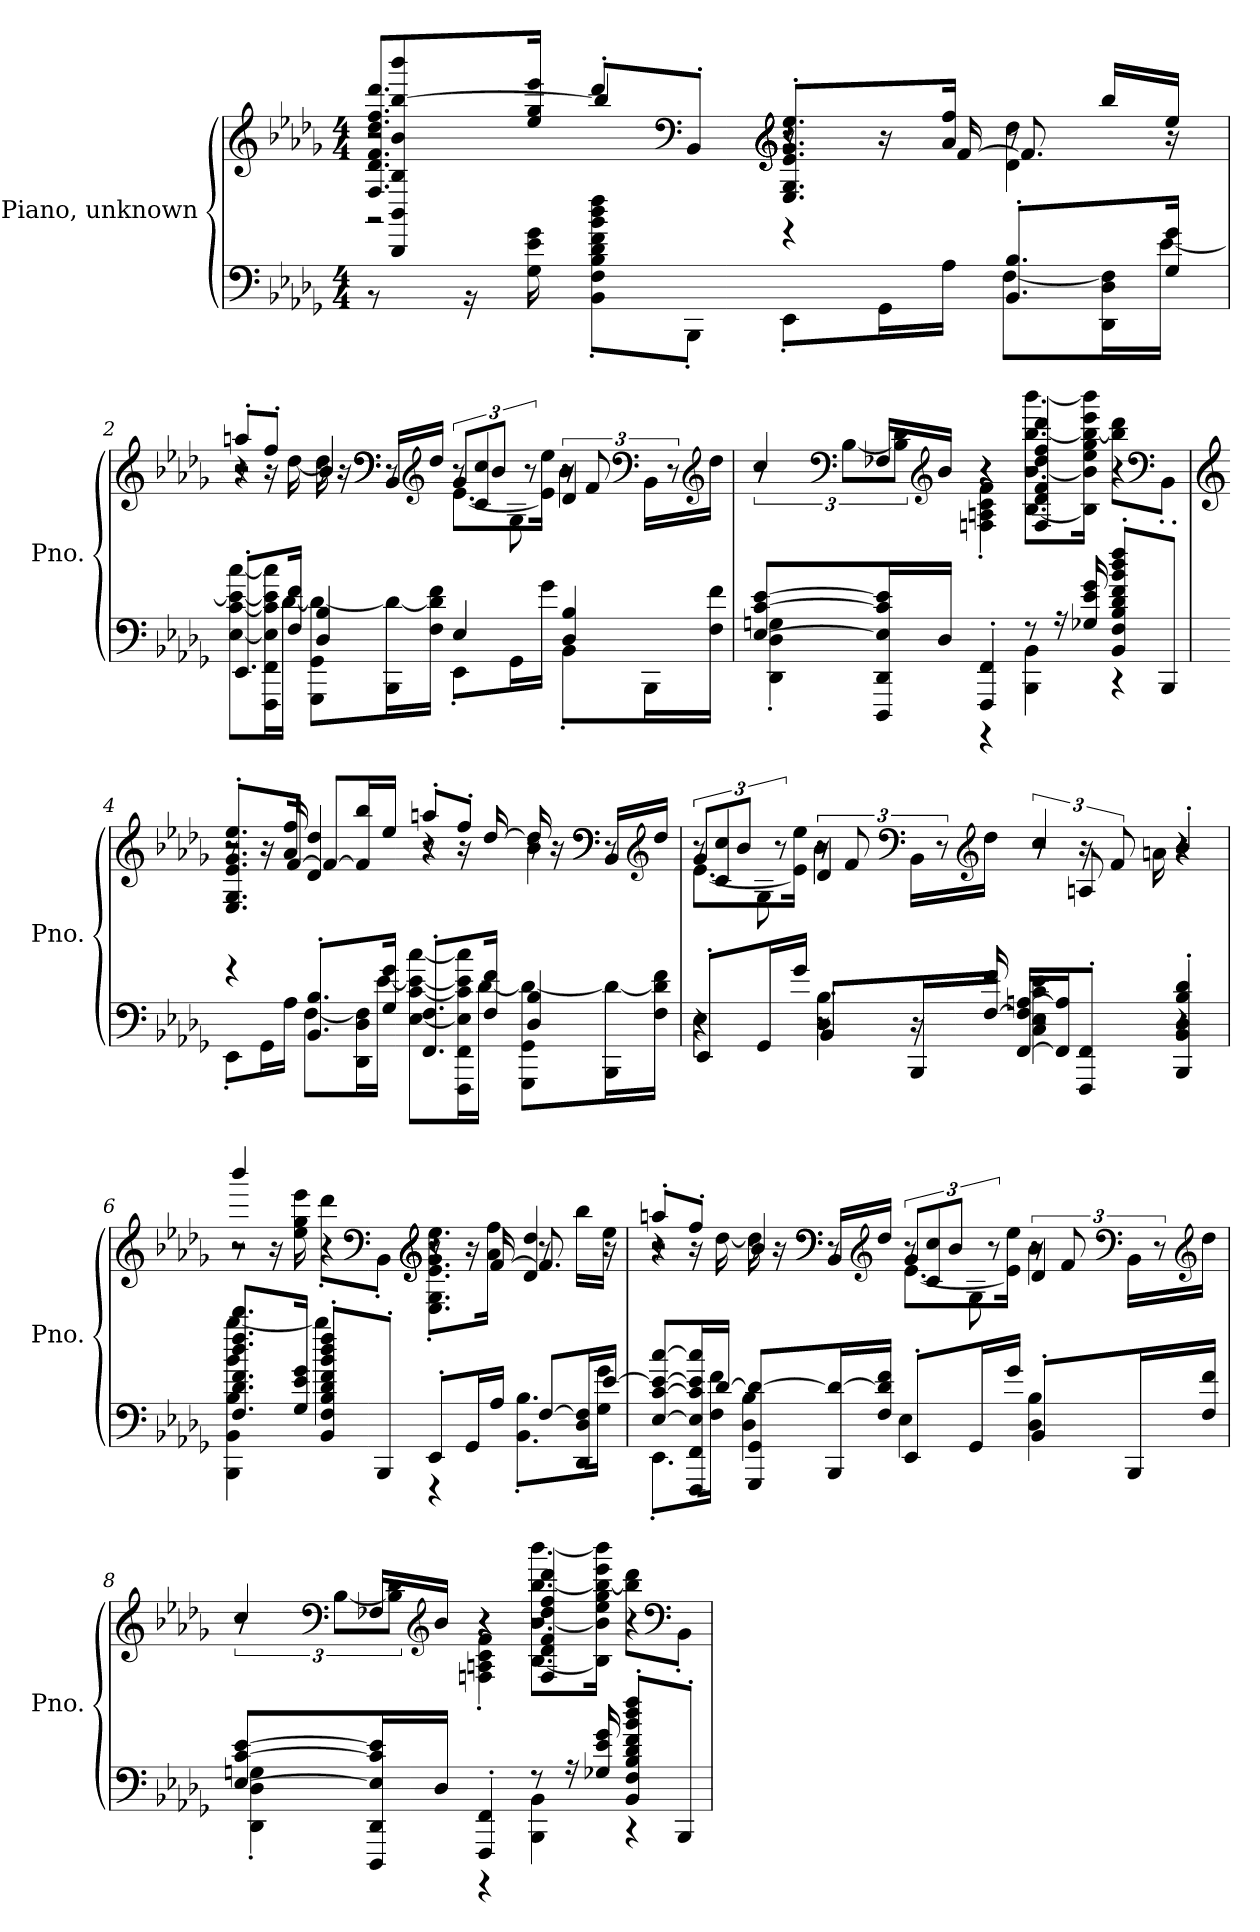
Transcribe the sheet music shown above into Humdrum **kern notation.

**kern	**kern
*part1	*part1
*staff2	*staff1
*I"Piano, unknown	*
*I'Pno.	*
*clefF4	*clefG2
*k[b-e-a-d-g-]	*k[b-e-a-d-g-]
*M4/4	*M4/4
*MM120	*MM120
=1	=1
*^	*^
*	*	*	*^
2r	8r	8.F/ 8.d-/ 8.f/ 8.dd-/ 8.ff/ 8.ddd-/L	2r	4BBB-/ 4BB-/ 4B-/ 4b-/ [4bb-/ 4bbb-/
.	16r	.	.	.
.	16G-\ 16e-\ 16g-\	16ee-/ 16gg-/ 16eee-/Jk	.	.
.	8BB-\' 8F\' 8B-\' 8d-\' 8f\' 8b-\' 8dd-\' 8ff\'L	8ddd-'/L	.	4bb-/]
*	*	*clefF4	*	*
.	8BBB-'\J	8BB-'/J	.	.
*	*	*clefG2	*	*
4r	8EE-'\L	8.E-/' 8.G-/' 8.e-/' 8.g-/' 8.ee-/'L	4r	8r
.	16GG-\L	.	.	16r
.	16A-\JJ	16a-/ 16ff/Jk	.	[16f/
8.BB-/' 8.B-/'L	[8F\L	8r	4d-\ 4dd-\	8.f/]
.	16DD-\ 16D-\ 16F\]L	16bb-/LL	.	.
16G-/ 16g-/Jk	[16e-\JJ	16ee-/JJ	.	16r
!!LO:LB:g=z
=2	=2	=2	=2	=2
*	*	*	*	*^
8.EE-'/L	[8E-\ [8c\ 8e-\_ [8cc\L	8aan'/L	8r	4r	2r
.	16FFF\ 16FF\ 16E-\] 16c\] 16e-\] 16cc\]L	8ff'/J	16r	.	.
16F/ 16f/Jk	[16d-\JJ	.	[16dd-\	.	.
4D-/ 4B-/	8GGG-\ 8GG-\ 8d-\_L	8r	16dd-\]	4b-/	.
.	.	.	16r	.	.
*	*	*clefF4	*	*	*
.	16BBB-\ 16d-\_L	16BB-/LL	8r	.	.
*	*	*clefG2	*	*	*
.	16F\ 16d-\] 16f\JJ	16dd-/JJ	.	.	.
4E-/	8EE-'\L	12g-/L	[8.e-\L	4c/ 4cc/	8r
.	.	12b-/J	.	.	.
.	16GG-\L	.	.	.	8G-\
.	.	12r	.	.	.
.	16g-\JJ	.	16e-\] 16ee-\Jk	.	.
4D-/ 4B-/	8BB-'\L	12r	8r	4d-/	4b-\
.	.	12f/	.	.	.
*	*	*clefF4	*	*	*
.	16BBB-\L	.	16BB-\LL	.	.
.	.	12r	.	.	.
*	*	*clefG2	*	*	*
.	16F\ 16f\JJ	.	16dd-\JJ	.	.
*	*	*	*	*v	*v
!!LO:LB:g=z
=3	=3	=3	=3	=3
[8E-/ [8c/ [8e-/L	4DD-\' 4D-\' 4Gn\'	4cc/	12r	8r
*	*	*clefF4	*	*
.	.	.	[12B-\L	.
16DDD-/ 16DD-/ 16E-/] 16c/] 16e-/]L	.	.	.	16F-X/LL
.	.	.	12B-\] 12d-\J	.
*	*	*clefG2	*	*
16D-/JJ	.	.	.	16b-/JJ
4FFF/' 4FF/'	4r	4r	4Fn\' 4An\' 4c\' 4f\'	4r
8r	4BBB-\ 4BB-\	2r	[8.B-\ [8.b-\ [8.bb-\ [8.bbb-\L	4F/ 4d-/ 4f/ 4dd-/ 4ff/ 4ddd-/
16r	.	.	.	.
16G-X/ 16e-/ 16g-/	.	.	16B-\] 16b-\] 16ee-\ 16gg-\ 16bb-\_ 16eee-\ 16bbb-\]Jk	.
8BB-/' 8F/' 8B-/' 8d-/' 8f/' 8b-/' 8dd-/' 8ff/'L	4r	.	8bb-\] 8ddd-\L	4r
*	*	*clefF4	*	*
8BBB-'/J	.	.	8BB-'\J	.
!!LO:LB:g=z	!!	!!
=4	=4	=4	=4	=4
*	*	*clefG2	*	*
4r	8EE-'\L	8r	2r	8.E-/' 8.G-/' 8.e-/' 8.g-/' 8.ee-/'L
.	16GG-\L	16r	.	.
.	16A-\JJ	16a-/ 16ff/	.	[16f/Jk
8.BB-/' 8.B-/'L	[8F\L	4d-/ 4dd-/	.	8f/L_
.	16DD-\ 16D-\ 16F\]L	.	.	16f/] 16bb-/L
16G-/ 16g-/Jk	[16e-\JJ	.	.	16ee-/JJ
8.FF/' 8.F/'L	[8E-\ [8c\ 8e-\_ [8cc\L	8r	4r	8aan'/L
.	16FFF\ 16FF\ 16E-\] 16c\] 16e-\] 16cc\]L	16r	.	8ff'/J
16F/ 16f/Jk	[16d-\JJ	[16dd-/	.	.
4D-/ 4B-/	8GGG-\ 8GG-\ 8d-\_L	16dd-/]	4b-\	8r
.	.	16r	.	.
*	*	*clefF4	*	*
.	16BBB-\ 16d-\_L	8r	.	16BB-/LL
*	*	*clefG2	*	*
.	16F\ 16d-\] 16f\JJ	.	.	16dd-/JJ
!!LO:LB:g=z
=5	=5	=5	=5	=5
*	*^	*	*	*^
4r	4E-\	8EE-'/L	12g-/L	[8.e-\L	4c/ 4cc/	8r
.	.	.	12b-/J	.	.	.
.	.	16GG-/L	.	.	.	8G-\
.	.	.	12r	.	.	.
.	.	16g-/JJ	.	16e-\] 16ee-\Jk	.	.
8r	4D-\ 4B-\	8BB-'/L	12r	8r	4d-/	4b-\
.	.	.	12f/	.	.	.
*	*	*	*clefF4	*	*	*
16r	.	16BBB-/L	.	16BB-\LL	.	.
.	.	.	12r	.	.	.
*	*	*	*clefG2	*	*	*
16f/	.	[16F/JJ	.	16dd-\JJ	.	.
2r	4C\ 4E-\ 4c\ 4e-\	[16FF/ 16F/] [16An/LL	6cc/	8r	8r	2r
.	.	16FF/] 16A/]J	.	.	.	.
.	.	8FFF/' 8FF/'J	.	16r	8An/	.
.	.	.	12f/	.	.	.
.	.	.	.	16an\	.	.
.	4r	4BBB-/' 4BB-/' 4D-/' 4B-/' 4d-/'	4b-'/	4r	4r	.
*	*v	*v	*	*	*	*
*	*	*	*	*v	*v
!!LO:LB:g=z
=6	=6	=6	=6	=6
8.F/ 8.d-/ 8.f/ 8.dd-/ 8.ff/ 8.ddd-/L	4BBB-\ 4BB-\ 4B-\ 4b-\ [4bb-\	4bbb-/	8r	2r
.	.	.	16r	.
16G-/ 16e-/ 16g-/Jk	.	.	16ee-\ 16gg-\ 16eee-\	.
8BB-/' 8F/' 8B-/' 8d-/' 8f/' 8b-/' 8dd-/' 8ff/'L	4bb-\]	4r	8ddd-'\L	.
*	*	*clefF4	*	*
8BBB-'/J	.	.	8BB-'\J	.
*	*	*clefG2	*	*
8EE-'/L	4r	8r	8.E-\' 8.G-\' 8.e-\' 8.g-\' 8.ee-\'L	4r
16GG-/L	.	16r	.	.
16A-/JJ	.	[16f/	16a-\ 16ff\Jk	.
[8F/L	8.BB-\' 8.B-\'L	8.f/]	8r	4d-/ 4dd-/
16DD-/ 16D-/ 16F/]L	.	.	16bb-\LL	.
[16e-/JJ	16G-\ 16g-\Jk	16r	16ee-\JJ	.
!!LO:PB:g=z
=7	=7	=7	=7	=7
*	*	*	*	*^
[8E-/ [8c/ 8e-/_ [8cc/L	8.EE-'\L	8aan'/L	8r	4r	2r
16FFF/ 16FF/ 16E-/] 16c/] 16e-/] 16cc/]L	.	8ff'/J	16r	.	.
[16d-/JJ	16F\ 16f\Jk	.	[16dd-\	.	.
8GGG-/ 8GG-/ 8d-/_L	4D-\ 4B-\	8r	16dd-\]	4b-/	.
.	.	.	16r	.	.
*	*	*clefF4	*	*	*
16BBB-/ 16d-/_L	.	16BB-/LL	8r	.	.
*	*	*clefG2	*	*	*
16F/ 16d-/] 16f/JJ	.	16dd-/JJ	.	.	.
8EE-'/L	4E-\	12g-/L	[8.e-\L	4c/ 4cc/	8r
.	.	12b-/J	.	.	.
16GG-/L	.	.	.	.	8G-\
.	.	12r	.	.	.
16g-/JJ	.	.	16e-\] 16ee-\Jk	.	.
8BB-'/L	4D-\ 4B-\	12r	8r	4d-/	4b-\
.	.	12f/	.	.	.
*	*	*clefF4	*	*	*
16BBB-/L	.	.	16BB-\LL	.	.
.	.	12r	.	.	.
*	*	*clefG2	*	*	*
16F/ 16f/JJ	.	.	16dd-\JJ	.	.
*	*	*	*	*v	*v
!!LO:LB:g=z
=8	=8	=8	=8	=8
[8E-/ [8c/ [8e-/L	4DD-\' 4D-\' 4Gn\'	4cc/	12r	8r
*	*	*clefF4	*	*
.	.	.	[12B-\L	.
16DDD-/ 16DD-/ 16E-/] 16c/] 16e-/]L	.	.	.	16F-X/LL
.	.	.	12B-\] 12d-\J	.
*	*	*clefG2	*	*
16D-/JJ	.	.	.	16b-/JJ
4FFF/' 4FF/'	4r	4r	4Fn\' 4An\' 4c\' 4f\'	4r
8r	4BBB-\ 4BB-\	2r	[8.B-\ [8.b-\ [8.bb-\ [8.bbb-\L	4F/ 4d-/ 4f/ 4dd-/ 4ff/ 4ddd-/
16r	.	.	.	.
16G-X/ 16e-/ 16g-/	.	.	16B-\] 16b-\] 16ee-\ 16gg-\ 16bb-\_ 16eee-\ 16bbb-\]Jk	.
8BB-/' 8F/' 8B-/' 8d-/' 8f/' 8b-/' 8dd-/' 8ff/'L	4r	.	8bb-\] 8ddd-\L	4r
*	*	*clefF4	*	*
8BBB-'/J	.	.	8BB-'\J	.
*v	*v	*	*	*
*	*v	*v	*v
=	=
*-	*-
